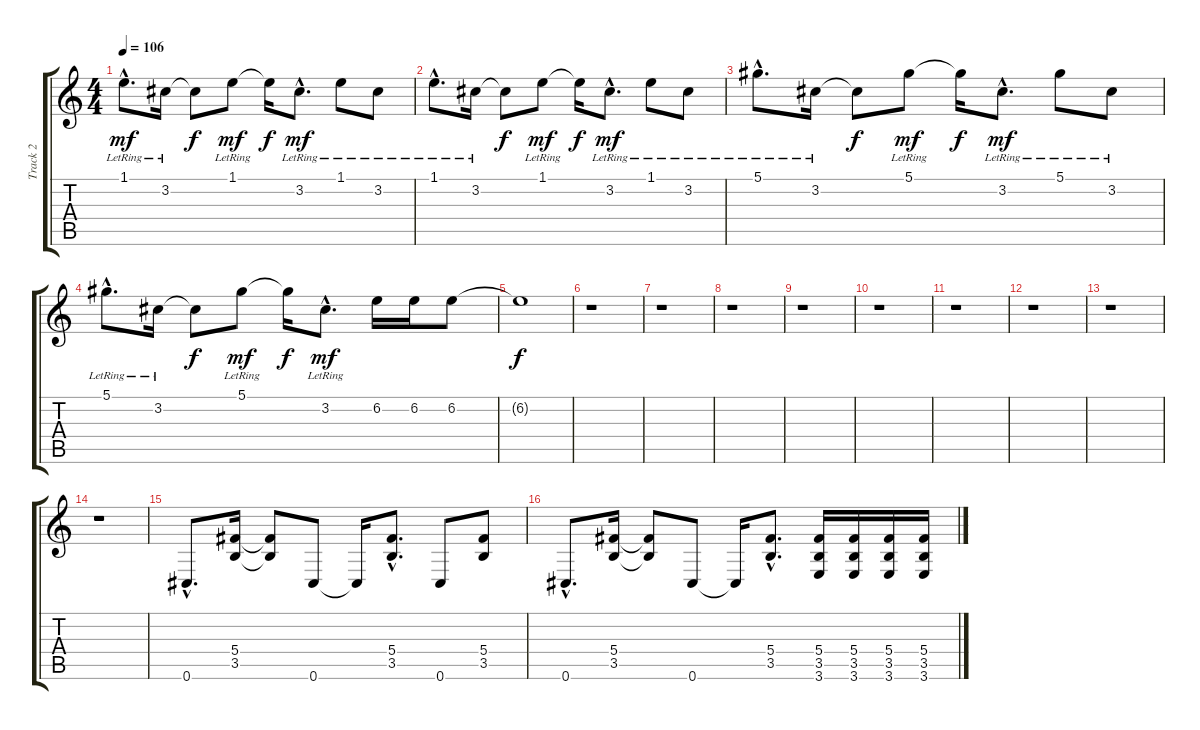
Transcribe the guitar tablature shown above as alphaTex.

\track ("Track 2" "Track 2") {instrument distortionguitar}
\staff {score tabs}
\tuning (Eb4 Bb3 Gb3 Db3 Ab2 Db2) {hide}
\ts (4 4)
\tempo 106
\clef g2
\ks c
1.1{hac lr}.8{d dy mf} 3.2{lr}.16 3.2{t}.8{dy f} 1.1{lr}.8{dy mf} 1.1{t}.16{dy f} 3.2{hac lr}.8{d dy mf} 1.1{lr}.8 3.2{lr}.8 |
1.1{hac lr}.8{d} 3.2{lr}.16 3.2{t}.8{dy f} 1.1{lr}.8{dy mf} 1.1{t}.16{dy f} 3.2{hac lr}.8{d dy mf} 1.1{lr}.8 3.2{lr}.8 |
5.1{hac lr}.8{d} 3.2{lr}.16 3.2{t}.8{dy f} 5.1{lr}.8{dy mf} 5.1{t}.16{dy f} 3.2{hac lr}.8{d dy mf} 5.1{lr}.8 3.2{lr}.8 |
5.1{hac lr}.8{d} 3.2{lr}.16 3.2{t}.8{dy f} 5.1{lr}.8{dy mf} 5.1{t}.16{dy f} 3.2{hac lr}.8{d dy mf} 6.2.16 6.2.16 6.2.8 |
6.2{t}.1{dy f volume 0} |
r.1{volume 16} |
r.1 |
r.1 |
r.1 |
r.1 |
r.1 |
r.1 |
r.1 |
r.1 |
0.6{hac}.8{d} (5.4 3.5).16 (5.4{t} 3.5{t}).8 0.6.8 0.6{t}.16 (5.4{hac} 3.5{hac}).8{d} 0.6.8 (5.4 3.5).8 |
0.6{hac}.8{d} (5.4 3.5).16 (5.4{t} 3.5{t}).8 0.6.8 0.6{t}.16 (5.4{hac} 3.5{hac}).8{d} (5.4 3.5 3.6).16 (5.4 3.5 3.6).16 (5.4 3.5 3.6).16 (5.4 3.5 3.6).16
